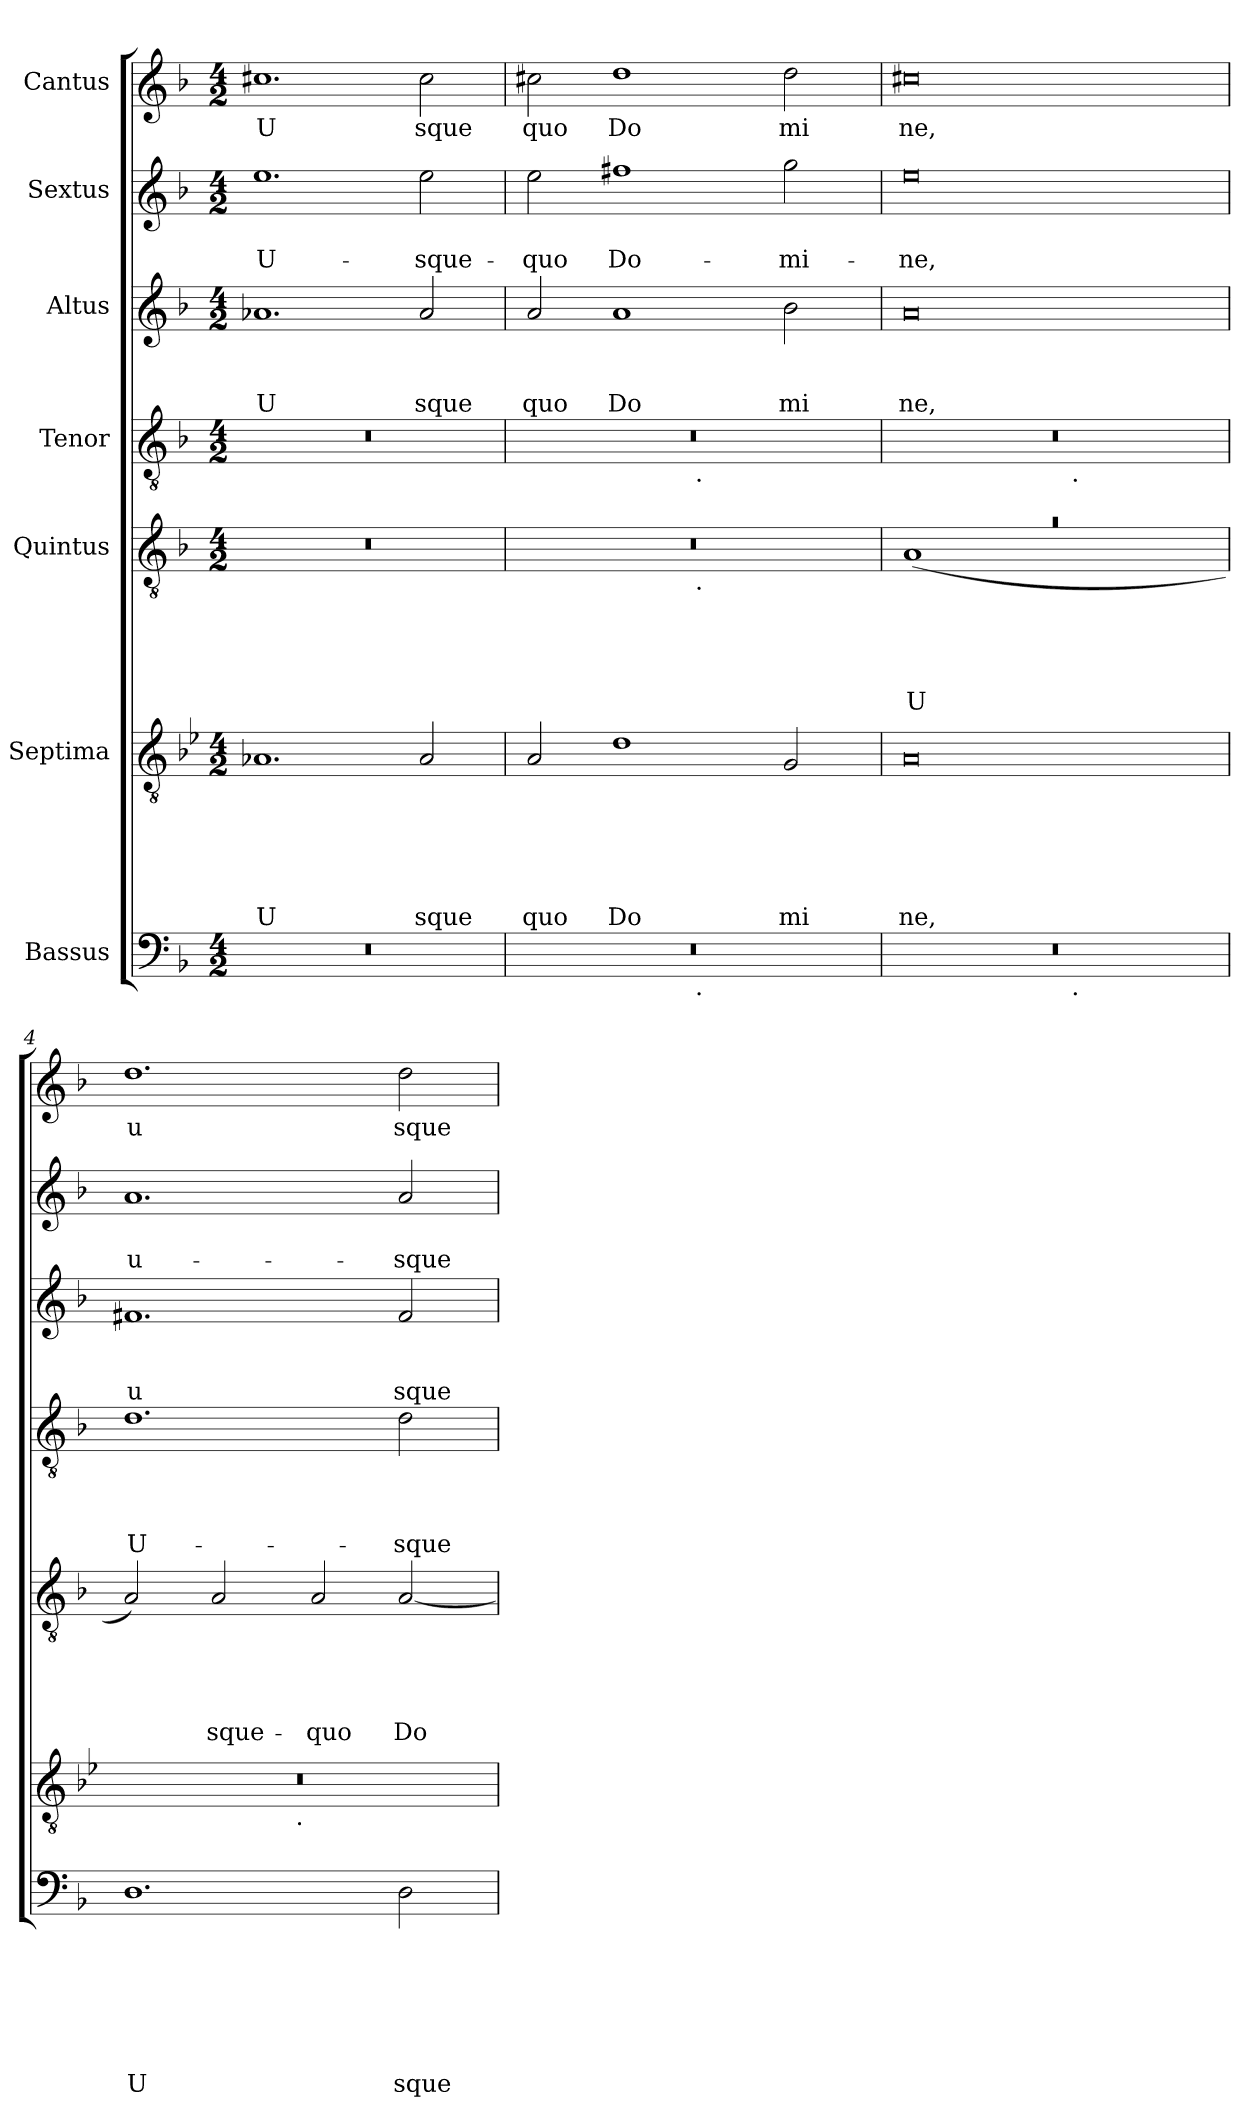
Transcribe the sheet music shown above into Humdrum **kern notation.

**kern	**text	**text	**text	**text	**text	**text	**text	**kern	**text	**text	**text	**text	**text	**text	**kern	**text	**text	**text	**text	**text	**kern	**text	**text	**text	**text	**kern	**text	**text	**text	**kern	**text	**text	**kern	**text
*part7	*part7	*part7	*part7	*part7	*part7	*part7	*part7	*part6	*part6	*part6	*part6	*part6	*part6	*part6	*part5	*part5	*part5	*part5	*part5	*part5	*part4	*part4	*part4	*part4	*part4	*part3	*part3	*part3	*part3	*part2	*part2	*part2	*part1	*part1
*staff7	*staff7	*staff7	*staff7	*staff7	*staff7	*staff7	*staff7	*staff6	*staff6	*staff6	*staff6	*staff6	*staff6	*staff6	*staff5	*staff5	*staff5	*staff5	*staff5	*staff5	*staff4	*staff4	*staff4	*staff4	*staff4	*staff3	*staff3	*staff3	*staff3	*staff2	*staff2	*staff2	*staff1	*staff1
*I"Bassus	*	*	*	*	*	*	*	*I"Septima	*	*	*	*	*	*	*I"Quintus	*	*	*	*	*	*I"Tenor	*	*	*	*	*I"Altus	*	*	*	*I"Sextus	*	*	*I"Cantus	*
*clefF4	*	*	*	*	*	*	*	*clefGv2	*	*	*	*	*	*	*clefGv2	*	*	*	*	*	*clefGv2	*	*	*	*	*clefG2	*	*	*	*clefG2	*	*	*clefG2	*
*ITrd-3c-5	*	*	*	*	*	*	*	*	*	*	*	*	*	*	*ITrd-3c-5	*	*	*	*	*	*ITrd-3c-5	*	*	*	*	*ITrd-3c-5	*	*	*	*ITrd-3c-5	*	*	*ITrd-3c-5	*
*k[b-e-]	*	*	*	*	*	*	*	*k[b-e-]	*	*	*	*	*	*	*k[b-e-]	*	*	*	*	*	*k[b-e-]	*	*	*	*	*k[b-e-]	*	*	*	*k[b-e-]	*	*	*k[b-e-]	*
*B-:	*	*	*	*	*	*	*	*B-:	*	*	*	*	*	*	*B-:	*	*	*	*	*	*B-:	*	*	*	*	*B-:	*	*	*	*B-:	*	*	*B-:	*
*M4/2	*	*	*	*	*	*	*	*M4/2	*	*	*	*	*	*	*M4/2	*	*	*	*	*	*M4/2	*	*	*	*	*M4/2	*	*	*	*M4/2	*	*	*M4/2	*
=1	=1	=1	=1	=1	=1	=1	=1	=1	=1	=1	=1	=1	=1	=1	=1	=1	=1	=1	=1	=1	=1	=1	=1	=1	=1	=1	=1	=1	=1	=1	=1	=1	=1	=1
!	!	!	!	!	!	!	!	!	!	!	!	!	!	!LO:LY:b	!	!	!	!	!	!	!	!	!	!	!	!	!	!	!LO:LY:b	!	!	!LO:LY:b	!	!LO:LY:b
0r	.	.	.	.	.	.	.	1.A-X	.	.	.	.	.	U	0r	.	.	.	.	.	0r	.	.	.	.	1.dd-X	.	.	U	1.aa	.	U-	1.ff#X	U
!	!	!	!	!	!	!	!	!	!	!	!	!	!	!LO:LY:b	!	!	!	!	!	!	!	!	!	!	!	!	!	!	!LO:LY:b	!	!	!LO:LY:b	!	!LO:LY:b
.	.	.	.	.	.	.	.	2A-/	.	.	.	.	.	sque	.	.	.	.	.	.	.	.	.	.	.	2dd-/	.	.	sque	2aa\	.	-sque-	2ff#\	sque
=2	=2	=2	=2	=2	=2	=2	=2	=2	=2	=2	=2	=2	=2	=2	=2	=2	=2	=2	=2	=2	=2	=2	=2	=2	=2	=2	=2	=2	=2	=2	=2	=2	=2	=2
!	!	!	!	!	!	!	!	!	!	!	!	!	!	!LO:LY:b	!	!	!	!	!	!	!	!	!	!	!	!	!	!	!LO:LY:b	!	!	!LO:LY:b	!	!LO:LY:b
*^	*	*	*	*	*	*	*	*	*	*	*	*	*	*	*^	*	*	*	*	*	*^	*	*	*	*	*	*	*	*	*	*	*	*	*
0r	2ryy	.	.	.	.	.	.	.	2A/	.	.	.	.	.	quo	0r	2ryy	.	.	.	.	.	0r	2ryy	.	.	.	.	2dd/	.	.	quo	2aa\	.	-quo	2ff#X\	quo
!	!	!	!	!	!	!	!	!	!	!	!	!	!	!	!LO:LY:b	!	!	!	!	!	!	!	!	!	!	!	!	!	!	!	!	!LO:LY:b	!	!	!LO:LY:b	!	!LO:LY:b
.	4...ryy	.	.	.	.	.	.	.	1d	.	.	.	.	.	Do	.	4...ryy	.	.	.	.	.	.	4...ryy	.	.	.	.	1dd	.	.	Do	1bbn	.	Do-	1gg	Do
!	!	!	!	!	!	!	!	!	!	!	!	!	!	!	!	!	!	!	!	!	!	!	!	!LO:TX:b:t=.	!	!	!	!	!	!	!	!	!	!	!	!	!
!	!	!	!	!	!	!	!	!	!	!	!	!	!	!	!	!	!LO:TX:b:t=.	!	!	!	!	!	!	!	!	!	!	!	!	!	!	!	!	!	!	!	!
!	!LO:TX:b:t=.	!	!	!	!	!	!	!	!	!	!	!	!	!	!	!	!	!	!	!	!	!	!	!	!	!	!	!	!	!	!	!	!	!	!	!	!
.	1ryy	.	.	.	.	.	.	.	.	.	.	.	.	.	.	.	1ryy	.	.	.	.	.	.	1ryy	.	.	.	.	.	.	.	.	.	.	.	.	.
!	!	!	!	!	!	!	!	!	!	!	!	!	!	!	!LO:LY:b	!	!	!	!	!	!	!	!	!	!	!	!	!	!	!	!	!LO:LY:b	!	!	!LO:LY:b	!	!LO:LY:b
.	.	.	.	.	.	.	.	.	2G/	.	.	.	.	.	mi	.	.	.	.	.	.	.	.	.	.	.	.	.	2ee-\	.	.	mi	2ccc\	.	-mi-	2gg\	mi
.	32ryy	.	.	.	.	.	.	.	.	.	.	.	.	.	.	.	32ryy	.	.	.	.	.	.	32ryy	.	.	.	.	.	.	.	.	.	.	.	.	.
=3	=3	=3	=3	=3	=3	=3	=3	=3	=3	=3	=3	=3	=3	=3	=3	=3	=3	=3	=3	=3	=3	=3	=3	=3	=3	=3	=3	=3	=3	=3	=3	=3	=3	=3	=3	=3	=3
!	!	!	!	!	!	!	!	!	!	!	!	!	!	!	!LO:LY:b	!LO:N:vis=1	!	!	!	!	!	!LO:LY:b	!	!	!	!	!	!	!	!	!	!LO:LY:b	!	!	!LO:LY:b	!	!LO:LY:b
0r	2ryy	.	.	.	.	.	.	.	0A	.	.	.	.	.	ne,	0ra	(<1d	.	.	.	.	U-	0r	2ryy	.	.	.	.	0dd	.	.	ne,	0aa	.	-ne,	0ff#X	ne,
.	4...ryy	.	.	.	.	.	.	.	.	.	.	.	.	.	.	.	.	.	.	.	.	.	.	4...ryy	.	.	.	.	.	.	.	.	.	.	.	.	.
!	!	!	!	!	!	!	!	!	!	!	!	!	!	!	!	!	!	!	!	!	!	!	!	!LO:TX:b:t=.	!	!	!	!	!	!	!	!	!	!	!	!	!
!	!LO:TX:b:t=.	!	!	!	!	!	!	!	!	!	!	!	!	!	!	!	!	!	!	!	!	!	!	!	!	!	!	!	!	!	!	!	!	!	!	!	!
.	1ryy	.	.	.	.	.	.	.	.	.	.	.	.	.	.	.	.	.	.	.	.	.	.	1ryy	.	.	.	.	.	.	.	.	.	.	.	.	.
.	.	.	.	.	.	.	.	.	.	.	.	.	.	.	.	.	1ryy	.	.	.	.	.	.	.	.	.	.	.	.	.	.	.	.	.	.	.	.
.	32ryy	.	.	.	.	.	.	.	.	.	.	.	.	.	.	.	.	.	.	.	.	.	.	32ryy	.	.	.	.	.	.	.	.	.	.	.	.	.
=4	=4	=4	=4	=4	=4	=4	=4	=4	=4	=4	=4	=4	=4	=4	=4	=4	=4	=4	=4	=4	=4	=4	=4	=4	=4	=4	=4	=4	=4	=4	=4	=4	=4	=4	=4	=4	=4
!	!	!	!	!	!	!	!	!LO:LY:b	!	!	!	!	!	!	!	!	!	!	!	!	!	!	!	!	!	!	!	!LO:LY:b	!	!	!	!LO:LY:b	!	!	!LO:LY:b	!	!LO:LY:b
*	*	*	*	*	*	*	*	*	*	*	*	*	*	*	*	*v	*v	*	*	*	*	*	*	*	*	*	*	*	*	*	*	*	*	*	*	*	*
*v	*v	*	*	*	*	*	*	*	*^	*	*	*	*	*	*	*	*	*	*	*	*	*v	*v	*	*	*	*	*	*	*	*	*	*	*	*	*
1.G	.	.	.	.	.	.	U	0r	2ryy	.	.	.	.	.	.	2d/)	.	.	.	.	.	1.g	.	.	.	U-	1.bn	.	.	u	1.dd	.	u-	1.gg	u
!	!	!	!	!	!	!	!	!	!	!	!	!	!	!	!	!	!	!	!	!	!LO:LY:b	!	!	!	!	!	!	!	!	!	!	!	!	!	!
.	.	.	.	.	.	.	.	.	4...ryy	.	.	.	.	.	.	2d/	.	.	.	.	-sque-	.	.	.	.	.	.	.	.	.	.	.	.	.	.
!	!	!	!	!	!	!	!	!	!LO:TX:b:t=.	!	!	!	!	!	!	!	!	!	!	!	!	!	!	!	!	!	!	!	!	!	!	!	!	!	!
.	.	.	.	.	.	.	.	.	1ryy	.	.	.	.	.	.	.	.	.	.	.	.	.	.	.	.	.	.	.	.	.	.	.	.	.	.
!	!	!	!	!	!	!	!	!	!	!	!	!	!	!	!	!	!	!	!	!	!LO:LY:b	!	!	!	!	!	!	!	!	!	!	!	!	!	!
.	.	.	.	.	.	.	.	.	.	.	.	.	.	.	.	2d/	.	.	.	.	-quo	.	.	.	.	.	.	.	.	.	.	.	.	.	.
!	!	!	!	!	!	!	!LO:LY:b	!	!	!	!	!	!	!	!	!	!	!	!	!	!LO:LY:b	!	!	!	!	!LO:LY:b	!	!	!	!LO:LY:b	!	!	!LO:LY:b	!	!LO:LY:b
2G\	.	.	.	.	.	.	sque	.	.	.	.	.	.	.	.	[<2d/	.	.	.	.	Do-	2g\	.	.	.	-sque-	2b/	.	.	sque	2dd/	.	-sque-	2gg\	sque
.	.	.	.	.	.	.	.	.	32ryy	.	.	.	.	.	.	.	.	.	.	.	.	.	.	.	.	.	.	.	.	.	.	.	.	.	.
*	*	*	*	*	*	*	*	*v	*v	*	*	*	*	*	*	*	*	*	*	*	*	*	*	*	*	*	*	*	*	*	*	*	*	*	*
=	=	=	=	=	=	=	=	=	=	=	=	=	=	=	=	=	=	=	=	=	=	=	=	=	=	=	=	=	=	=	=	=	=	=
*-	*-	*-	*-	*-	*-	*-	*-	*-	*-	*-	*-	*-	*-	*-	*-	*-	*-	*-	*-	*-	*-	*-	*-	*-	*-	*-	*-	*-	*-	*-	*-	*-	*-	*-
